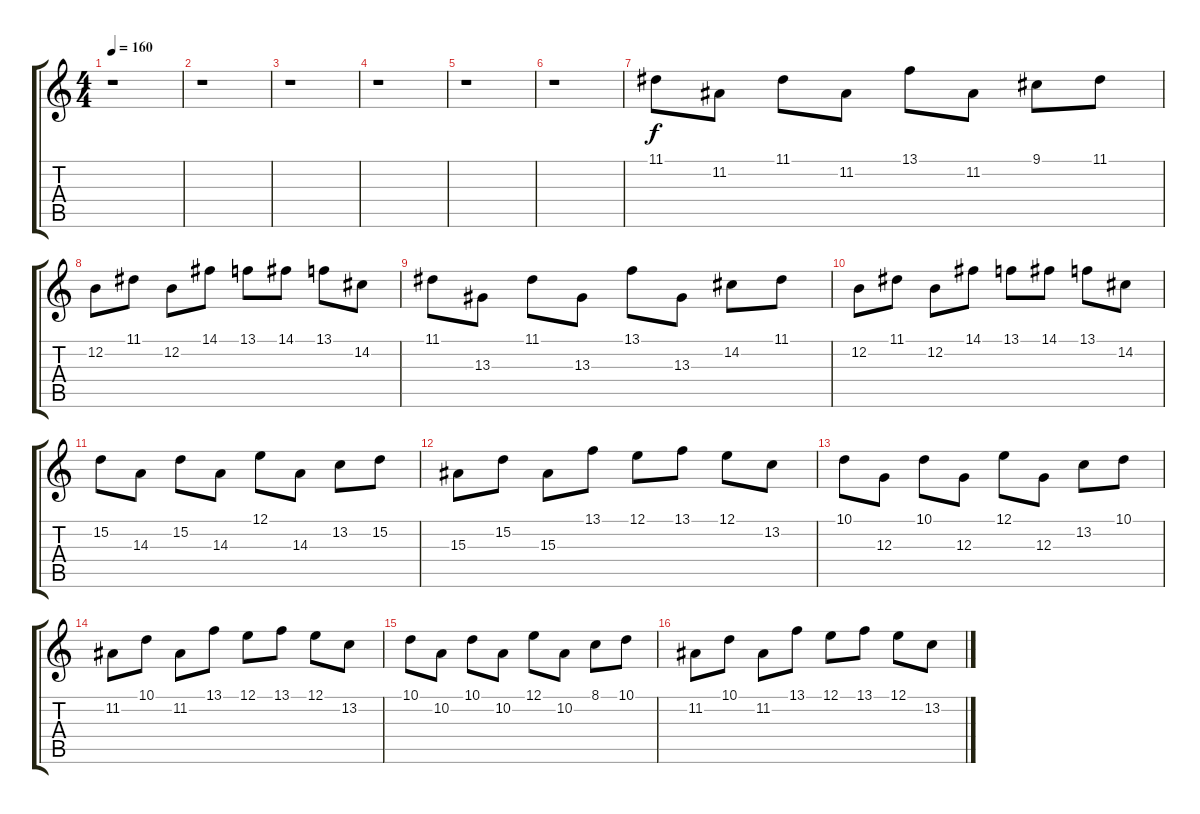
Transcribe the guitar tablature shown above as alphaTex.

\track "" {instrument electricpiano2}
\staff {score tabs}
\tuning (E4 B3 G3 D3 A2 E2) {hide}
\ts (4 4)
\tempo 160
\clef g2
\ks c
r.1{dy f} |
r.1 |
r.1 |
r.1 |
r.1 |
r.1 |
11.1.8 11.2.8 11.1.8 11.2.8 13.1.8 11.2.8 9.1.8 11.1.8 |
12.2.8 11.1.8 12.2.8 14.1.8 13.1.8 14.1.8 13.1.8 14.2.8 |
11.1.8 13.3.8 11.1.8 13.3.8 13.1.8 13.3.8 14.2.8 11.1.8 |
12.2.8 11.1.8 12.2.8 14.1.8 13.1.8 14.1.8 13.1.8 14.2.8 |
15.2.8 14.3.8 15.2.8 14.3.8 12.1.8 14.3.8 13.2.8 15.2.8 |
15.3.8 15.2.8 15.3.8 13.1.8 12.1.8 13.1.8 12.1.8 13.2.8 |
10.1.8 12.3.8 10.1.8 12.3.8 12.1.8 12.3.8 13.2.8 10.1.8 |
11.2.8 10.1.8 11.2.8 13.1.8 12.1.8 13.1.8 12.1.8 13.2.8 |
10.1.8 10.2.8 10.1.8 10.2.8 12.1.8 10.2.8 8.1.8 10.1.8 |
11.2.8 10.1.8 11.2.8 13.1.8 12.1.8 13.1.8 12.1.8 13.2.8
